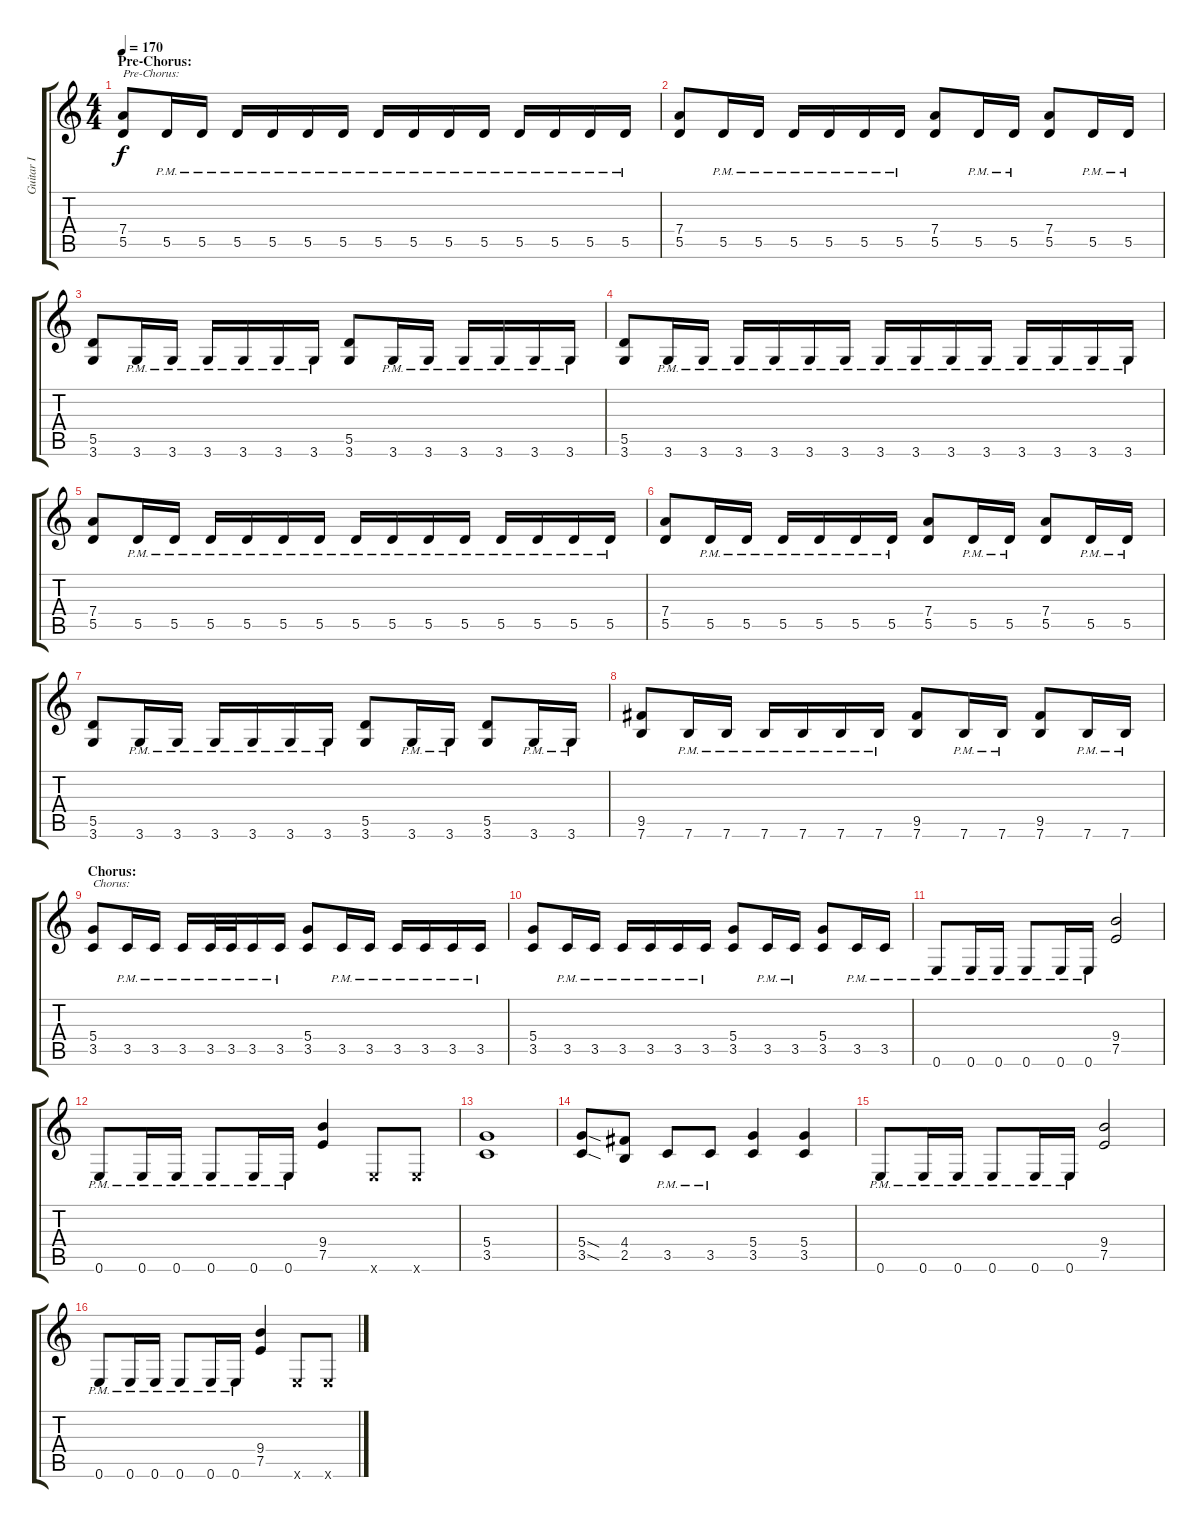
\track ("Guitar I" "Guitar I") {instrument distortionguitar}
\staff {score tabs}
\tuning (E4 B3 G3 D3 A2 E2) {hide}
\ts (4 4)
\section ("" "Pre-Chorus:")
\tempo 170
\clef g2
\ks c
(7.4 5.5).8{txt "Pre-Chorus:" dy f} 5.5{pm}.16 5.5{pm}.16 5.5{pm}.16 5.5{pm}.16 5.5{pm}.16 5.5{pm}.16 5.5{pm}.16 5.5{pm}.16 5.5{pm}.16 5.5{pm}.16 5.5{pm}.16 5.5{pm}.16 5.5{pm}.16 5.5{pm}.16 |
(7.4 5.5).8 5.5{pm}.16 5.5{pm}.16 5.5{pm}.16 5.5{pm}.16 5.5{pm}.16 5.5{pm}.16 (7.4 5.5).8 5.5{pm}.16 5.5{pm}.16 (7.4 5.5).8 5.5{pm}.16 5.5{pm}.16 |
(5.5 3.6).8 3.6{pm}.16 3.6{pm}.16 3.6{pm}.16 3.6{pm}.16 3.6{pm}.16 3.6{pm}.16 (5.5 3.6).8 3.6{pm}.16 3.6{pm}.16 3.6{pm}.16 3.6{pm}.16 3.6{pm}.16 3.6{pm}.16 |
(5.5 3.6).8 3.6{pm}.16 3.6{pm}.16 3.6{pm}.16 3.6{pm}.16 3.6{pm}.16 3.6{pm}.16 3.6{pm}.16 3.6{pm}.16 3.6{pm}.16 3.6{pm}.16 3.6{pm}.16 3.6{pm}.16 3.6{pm}.16 3.6{pm}.16 |
(7.4 5.5).8 5.5{pm}.16 5.5{pm}.16 5.5{pm}.16 5.5{pm}.16 5.5{pm}.16 5.5{pm}.16 5.5{pm}.16 5.5{pm}.16 5.5{pm}.16 5.5{pm}.16 5.5{pm}.16 5.5{pm}.16 5.5{pm}.16 5.5{pm}.16 |
(7.4 5.5).8 5.5{pm}.16 5.5{pm}.16 5.5{pm}.16 5.5{pm}.16 5.5{pm}.16 5.5{pm}.16 (7.4 5.5).8 5.5{pm}.16 5.5{pm}.16 (7.4 5.5).8 5.5{pm}.16 5.5{pm}.16 |
(5.5 3.6).8 3.6{pm}.16 3.6{pm}.16 3.6{pm}.16 3.6{pm}.16 3.6{pm}.16 3.6{pm}.16 (5.5 3.6).8 3.6{pm}.16 3.6{pm}.16 (5.5 3.6).8 3.6{pm}.16 3.6{pm}.16 |
(9.5 7.6).8 7.6{pm}.16 7.6{pm}.16 7.6{pm}.16 7.6{pm}.16 7.6{pm}.16 7.6{pm}.16 (9.5 7.6).8 7.6{pm}.16 7.6{pm}.16 (9.5 7.6).8 7.6{pm}.16 7.6{pm}.16 |
\section ("" "Chorus:")
(5.4 3.5).8{txt "Chorus:"} 3.5{pm}.16 3.5{pm}.16 3.5{pm}.16 3.5{pm}.32 3.5{pm}.32 3.5{pm}.16 3.5{pm}.16 (5.4 3.5).8 3.5{pm}.16 3.5{pm}.16 3.5{pm}.16 3.5{pm}.16 3.5{pm}.16 3.5{pm}.16 |
(5.4 3.5).8 3.5{pm}.16 3.5{pm}.16 3.5{pm}.16 3.5{pm}.16 3.5{pm}.16 3.5{pm}.16 (5.4 3.5).8 3.5{pm}.16 3.5{pm}.16 (5.4 3.5).8 3.5{pm}.16 3.5{pm}.16 |
0.6{pm}.8 0.6{pm}.16 0.6{pm}.16 0.6{pm}.8 0.6{pm}.16 0.6{pm}.16 (9.4 7.5).2 |
0.6{pm}.8 0.6{pm}.16 0.6{pm}.16 0.6{pm}.8 0.6{pm}.16 0.6{pm}.16 (9.4 7.5).4 0.6{x}.8 0.6{x}.8 |
(5.4 3.5).1 |
(5.4{sod} 3.5{sod}).8 (4.4 2.5).8 3.5{pm}.8 3.5{pm}.8 (5.4 3.5).4 (5.4 3.5).4 |
0.6{pm}.8 0.6{pm}.16 0.6{pm}.16 0.6{pm}.8 0.6{pm}.16 0.6{pm}.16 (9.4 7.5).2 |
0.6{pm}.8 0.6{pm}.16 0.6{pm}.16 0.6{pm}.8 0.6{pm}.16 0.6{pm}.16 (9.4 7.5).4 0.6{x}.8 0.6{x}.8
